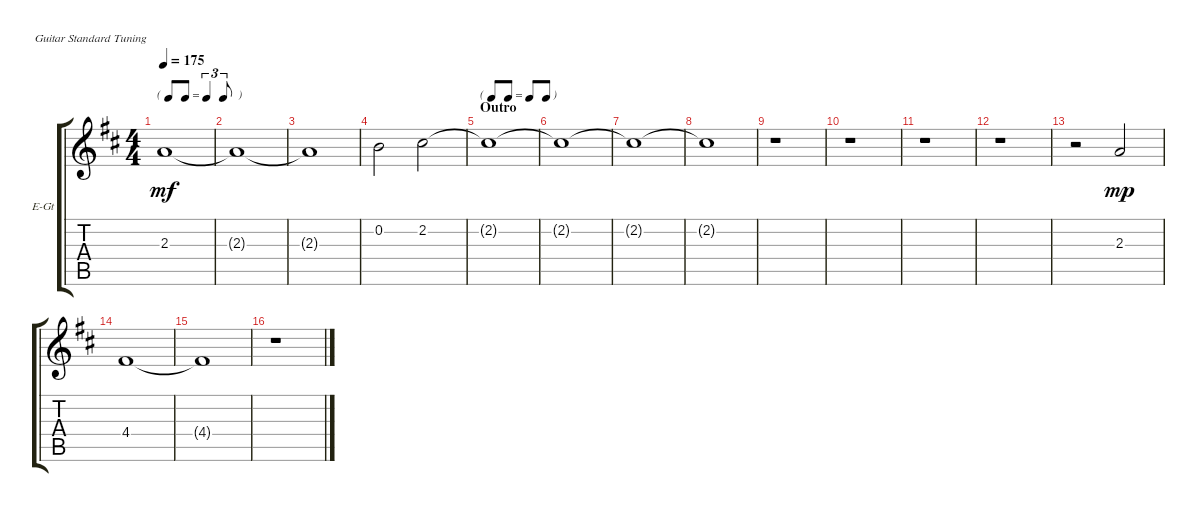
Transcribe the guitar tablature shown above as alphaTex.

\defaultSystemsLayout 4
\bracketExtendMode groupsimilarinstruments
\firstSystemTrackNameOrientation horizontal
\otherSystemsTrackNameOrientation horizontal
\track ("Paul Voice" "E-Gt") {instrument electricguitarclean}
\staff {score tabs}
\tuning (E4 B3 G3 D3 A2 E2)
\ts (4 4)
\tf triplet8th
\tempo 175
\clef g2
\ks d
2.3.1{dy mf} |
2.3{t}.1 |
2.3{t}.1 |
0.2.2 2.2.2 |
\tf none
\section ("" "Outro")
2.2{t}.1 |
2.2{t}.1 |
2.2{t}.1 |
2.2{t}.1 |
r.1 |
r.1 |
r.1 |
r.1 |
r.2 2.3.2{dy mp} |
4.4.1 |
4.4{t}.1 |
r.1
